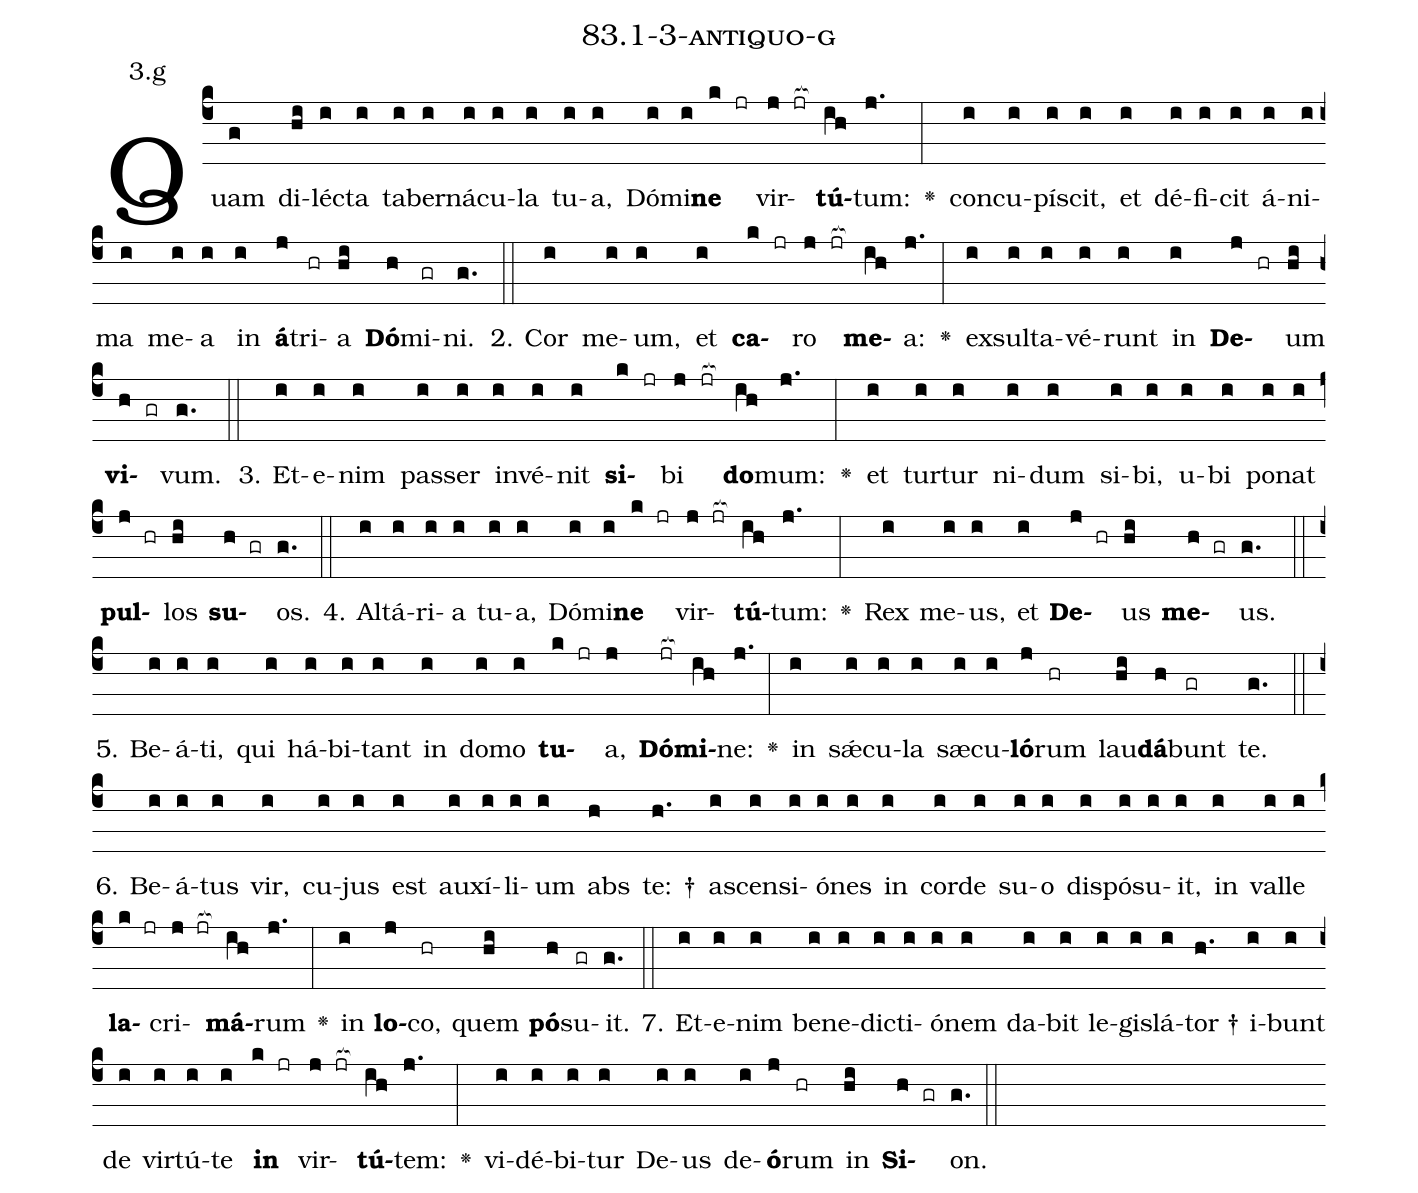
name: 83.1-3-antiquo-g;
annotation: 3.g;
%%
(c4)Quam(g) di(hi)léc(i)ta(i) ta(i)ber(i)ná(i)cu(i)la(i) tu(i)a,(i) Dó(i)mi(i)<b>ne</b>(k jr) vir(j jr[ocb:1{])<b>tú</b>(ih[ocb:0}])tum:(j.) <v>\greheightstar</v>(:) con(i)cu(i)pí(i)scit,(i) et(i) dé(i)fi(i)cit(i) á(i)ni(i)ma(i) me(i)a(i) in(i) <b>á</b>(j)tri(hr)a(hi) <b>Dó</b>(h)mi(gr)ni.(g.) (::)
2. Cor(i) me(i)um,(i) et(i) <b>ca</b>(k jr)ro(j jr[ocb:1{]) <b>me</b>(ih[ocb:0}])a:(j.) <v>\greheightstar</v>(:) ex(i)sul(i)ta(i)vé(i)runt(i) in(i) <b>De</b>(j hr)um(hi) <b>vi</b>(h gr)vum.(g.) (::)
3. Et(i)e(i)nim(i) pas(i)ser(i) in(i)vé(i)nit(i) <b>si</b>(k jr)bi(j jr[ocb:1{]) <b>do</b>(ih[ocb:0}])mum:(j.) <v>\greheightstar</v>(:) et(i) tur(i)tur(i) ni(i)dum(i) si(i)bi,(i) u(i)bi(i) po(i)nat(i) <b>pul</b>(j hr)los(hi) <b>su</b>(h gr)os.(g.) (::)
4. Al(i)tá(i)ri(i)a(i) tu(i)a,(i) Dó(i)mi(i)<b>ne</b>(k jr) vir(j jr[ocb:1{])<b>tú</b>(ih[ocb:0}])tum:(j.) <v>\greheightstar</v>(:) Rex(i) me(i)us,(i) et(i) <b>De</b>(j hr)us(hi) <b>me</b>(h gr)us.(g.) (::)
5. Be(i)á(i)ti,(i) qui(i) há(i)bi(i)tant(i) in(i) do(i)mo(i) <b>tu</b>(k jr)a,(j) <b>Dó</b>(jr[ocb:1{])<b>mi</b>(ih[ocb:0}])ne:(j.) <v>\greheightstar</v>(:) in(i) sǽ(i)cu(i)la(i) sæ(i)cu(i)<b>ló</b>(j)rum(hr) lau(hi)<b>dá</b>(h)bunt(gr) te.(g.) (::)
6. Be(i)á(i)tus(i) vir,(i) cu(i)jus(i) est(i) au(i)xí(i)li(i)um(i) abs(h) te: †(h.) a(i)scen(i)si(i)ó(i)nes(i) in(i) cor(i)de(i) su(i)o(i) dis(i)pó(i)su(i)it,(i) in(i) val(i)le(i) <b>la</b>(k jr)cri(j jr[ocb:1{])<b>má</b>(ih[ocb:0}])rum(j.) <v>\greheightstar</v>(:) in(i) <b>lo</b>(j)co,(hr) quem(hi) <b>pó</b>(h)su(gr)it.(g.) (::)
7. Et(i)e(i)nim(i) be(i)ne(i)dic(i)ti(i)ó(i)nem(i) da(i)bit(i) le(i)gis(i)lá(i)tor †(h.) i(i)bunt(i) de(i) vir(i)tú(i)te(i) <b>in</b>(k jr) vir(j jr[ocb:1{])<b>tú</b>(ih[ocb:0}])tem:(j.) <v>\greheightstar</v>(:) vi(i)dé(i)bi(i)tur(i) De(i)us(i) de(i)<b>ó</b>(j)rum(hr) in(hi) <b>Si</b>(h gr)on.(g.) (::)
